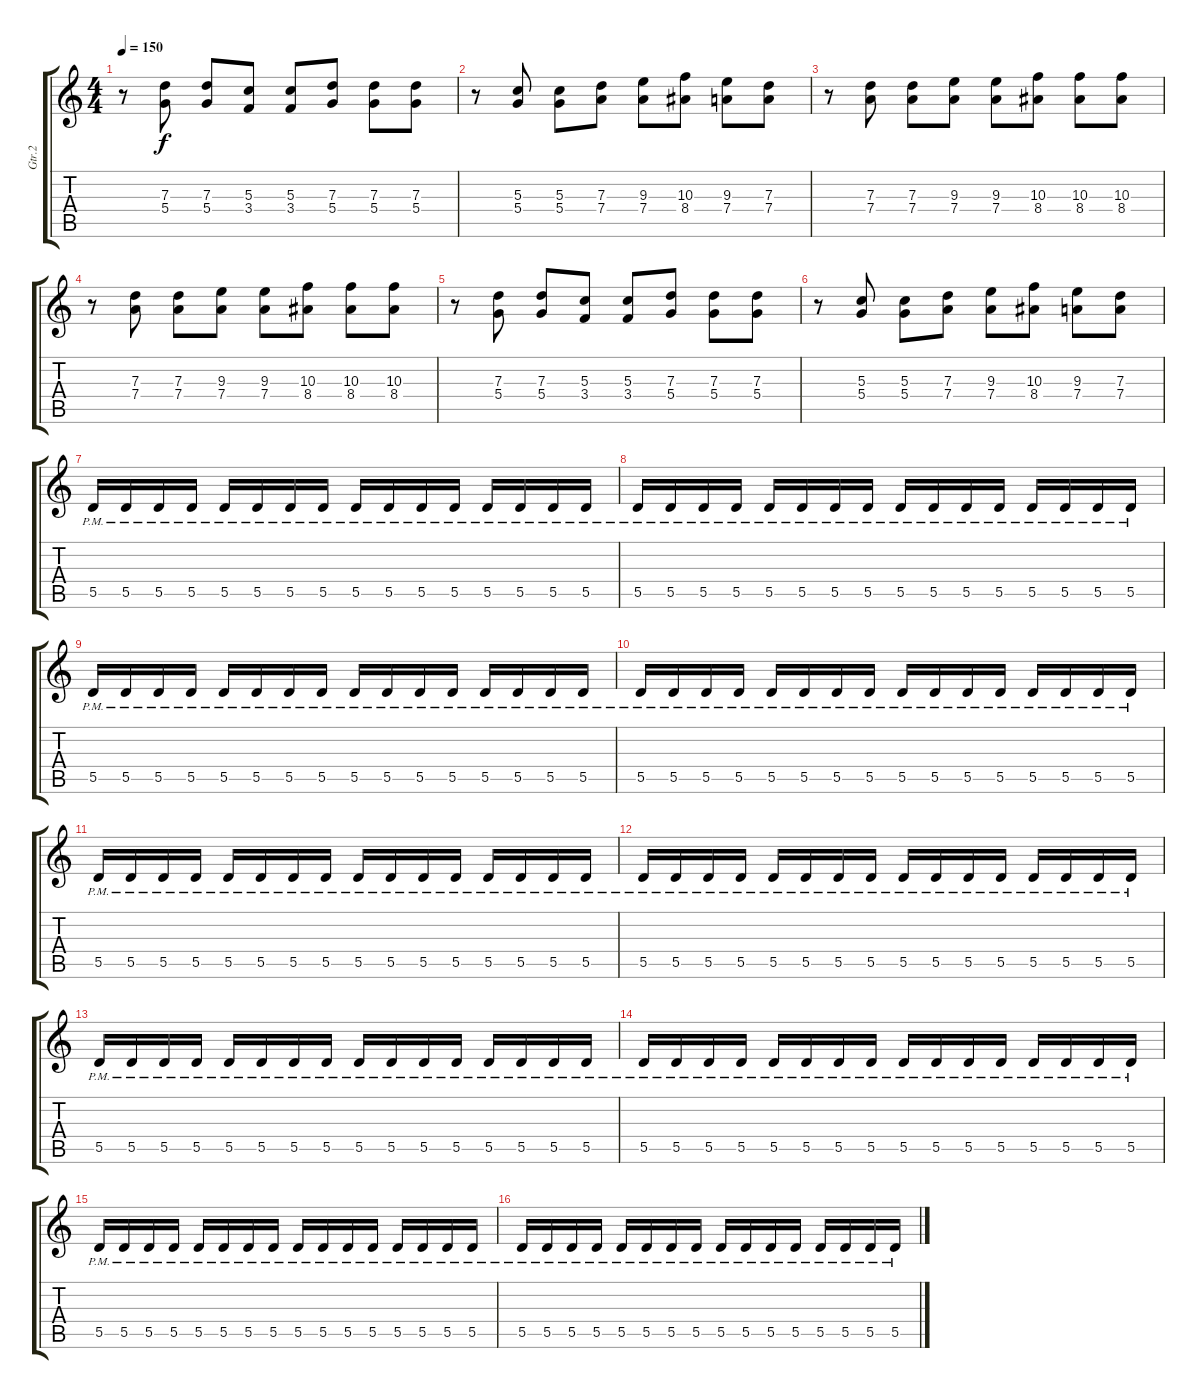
\track ("Gtr.2" "Gtr.2") {instrument overdrivenguitar}
\staff {score tabs}
\tuning (E4 B3 G3 D3 A2 E2) {hide}
\ts (4 4)
\tempo 150
\clef g2
\ks c
r.8{dy f} (7.3 5.4).8 (7.3 5.4).8 (5.3 3.4).8 (5.3 3.4).8 (7.3 5.4).8 (7.3 5.4).8 (7.3 5.4).8 |
r.8 (5.3 5.4).8 (5.3 5.4).8 (7.3 7.4).8 (9.3 7.4).8 (10.3 8.4).8 (9.3 7.4).8 (7.3 7.4).8 |
r.8 (7.3 7.4).8 (7.3 7.4).8 (9.3 7.4).8 (9.3 7.4).8 (10.3 8.4).8 (10.3 8.4).8 (10.3 8.4).8 |
r.8 (7.3 7.4).8 (7.3 7.4).8 (9.3 7.4).8 (9.3 7.4).8 (10.3 8.4).8 (10.3 8.4).8 (10.3 8.4).8 |
r.8 (7.3 5.4).8 (7.3 5.4).8 (5.3 3.4).8 (5.3 3.4).8 (7.3 5.4).8 (7.3 5.4).8 (7.3 5.4).8 |
r.8 (5.3 5.4).8 (5.3 5.4).8 (7.3 7.4).8 (9.3 7.4).8 (10.3 8.4).8 (9.3 7.4).8 (7.3 7.4).8 |
5.5{pm}.16 5.5{pm}.16 5.5{pm}.16 5.5{pm}.16 5.5{pm}.16 5.5{pm}.16 5.5{pm}.16 5.5{pm}.16 5.5{pm}.16 5.5{pm}.16 5.5{pm}.16 5.5{pm}.16 5.5{pm}.16 5.5{pm}.16 5.5{pm}.16 5.5{pm}.16 |
5.5{pm}.16 5.5{pm}.16 5.5{pm}.16 5.5{pm}.16 5.5{pm}.16 5.5{pm}.16 5.5{pm}.16 5.5{pm}.16 5.5{pm}.16 5.5{pm}.16 5.5{pm}.16 5.5{pm}.16 5.5{pm}.16 5.5{pm}.16 5.5{pm}.16 5.5{pm}.16 |
5.5{pm}.16 5.5{pm}.16 5.5{pm}.16 5.5{pm}.16 5.5{pm}.16 5.5{pm}.16 5.5{pm}.16 5.5{pm}.16 5.5{pm}.16 5.5{pm}.16 5.5{pm}.16 5.5{pm}.16 5.5{pm}.16 5.5{pm}.16 5.5{pm}.16 5.5{pm}.16 |
5.5{pm}.16 5.5{pm}.16 5.5{pm}.16 5.5{pm}.16 5.5{pm}.16 5.5{pm}.16 5.5{pm}.16 5.5{pm}.16 5.5{pm}.16 5.5{pm}.16 5.5{pm}.16 5.5{pm}.16 5.5{pm}.16 5.5{pm}.16 5.5{pm}.16 5.5{pm}.16 |
5.5{pm}.16 5.5{pm}.16 5.5{pm}.16 5.5{pm}.16 5.5{pm}.16 5.5{pm}.16 5.5{pm}.16 5.5{pm}.16 5.5{pm}.16 5.5{pm}.16 5.5{pm}.16 5.5{pm}.16 5.5{pm}.16 5.5{pm}.16 5.5{pm}.16 5.5{pm}.16 |
5.5{pm}.16 5.5{pm}.16 5.5{pm}.16 5.5{pm}.16 5.5{pm}.16 5.5{pm}.16 5.5{pm}.16 5.5{pm}.16 5.5{pm}.16 5.5{pm}.16 5.5{pm}.16 5.5{pm}.16 5.5{pm}.16 5.5{pm}.16 5.5{pm}.16 5.5{pm}.16 |
5.5{pm}.16 5.5{pm}.16 5.5{pm}.16 5.5{pm}.16 5.5{pm}.16 5.5{pm}.16 5.5{pm}.16 5.5{pm}.16 5.5{pm}.16 5.5{pm}.16 5.5{pm}.16 5.5{pm}.16 5.5{pm}.16 5.5{pm}.16 5.5{pm}.16 5.5{pm}.16 |
5.5{pm}.16 5.5{pm}.16 5.5{pm}.16 5.5{pm}.16 5.5{pm}.16 5.5{pm}.16 5.5{pm}.16 5.5{pm}.16 5.5{pm}.16 5.5{pm}.16 5.5{pm}.16 5.5{pm}.16 5.5{pm}.16 5.5{pm}.16 5.5{pm}.16 5.5{pm}.16 |
5.5{pm}.16 5.5{pm}.16 5.5{pm}.16 5.5{pm}.16 5.5{pm}.16 5.5{pm}.16 5.5{pm}.16 5.5{pm}.16 5.5{pm}.16 5.5{pm}.16 5.5{pm}.16 5.5{pm}.16 5.5{pm}.16 5.5{pm}.16 5.5{pm}.16 5.5{pm}.16 |
5.5{pm}.16 5.5{pm}.16 5.5{pm}.16 5.5{pm}.16 5.5{pm}.16 5.5{pm}.16 5.5{pm}.16 5.5{pm}.16 5.5{pm}.16 5.5{pm}.16 5.5{pm}.16 5.5{pm}.16 5.5{pm}.16 5.5{pm}.16 5.5{pm}.16 5.5{pm}.16
